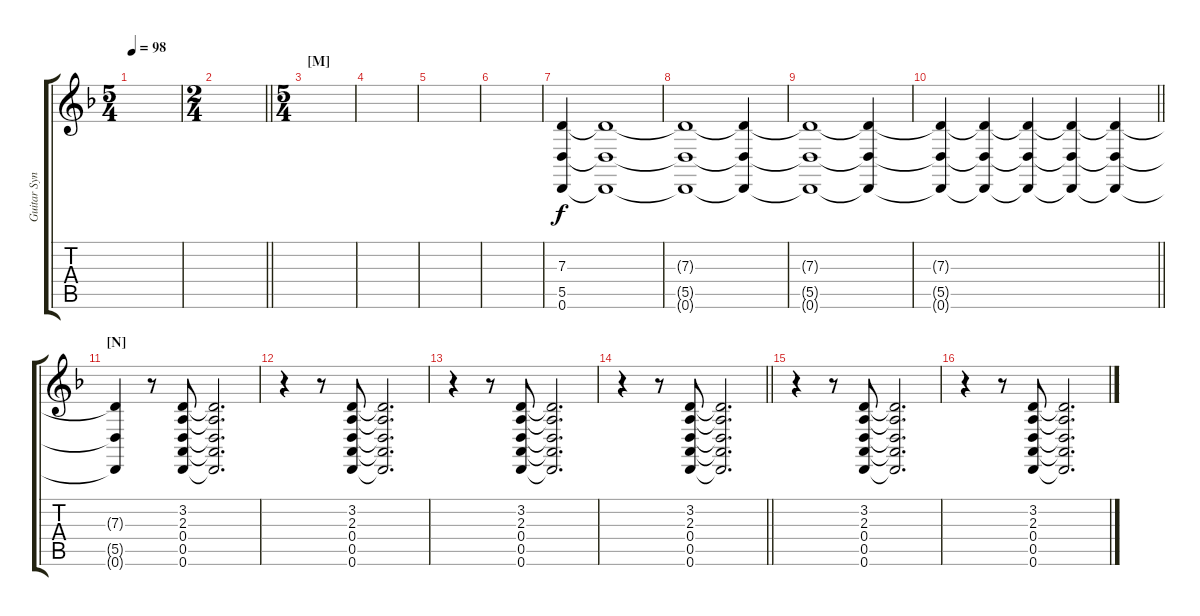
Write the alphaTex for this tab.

\track ("Guitar Synth" "Guitar Syn") {instrument lead2sawtooth}
\staff {score tabs}
\tuning (E4 B3 G3 D3 A2 D2) {hide}
\ts (5 4)
\tempo 98
\clef g2
\ks dminor
|
\ts (2 4)
\barLineRight lightlight
|
\ts (5 4)
\section ("" "[M]")
|
|
|
|
(7.3 5.5 0.6).4{volume 0} (7.3{t} 5.5{t} 0.6{t}).1{volume 10 instrument lead2sawtooth} |
(7.3{t} 5.5{t} 0.6{t}).1{balance 0} (7.3{t} 5.5{t} 0.6{t}).4 |
(7.3{t} 5.5{t} 0.6{t}).1{balance 16} (7.3{t} 5.5{t} 0.6{t}).4{balance 0} |
\barLineRight lightlight
(7.3{t} 5.5{t} 0.6{t}).4{balance 16} (7.3{t} 5.5{t} 0.6{t}).4{balance 0} (7.3{t} 5.5{t} 0.6{t}).4{balance 16} (7.3{t} 5.5{t} 0.6{t}).4{balance 0} (7.3{t} 5.5{t} 0.6{t}).4{balance 16} |
\section ("" "[N]")
(7.3{t} 5.5{t} 0.6{t}).4{volume 6 balance 0} r.8{volume 7 balance 8} (3.2 2.3 0.4 0.5 0.6).8 (3.2{t} 2.3{t} 0.4{t} 0.5{t} 0.6{t}).2{d volume 2} |
r.4 r.8{volume 7} (3.2 2.3 0.4 0.5 0.6).8 (3.2{t} 2.3{t} 0.4{t} 0.5{t} 0.6{t}).2{d volume 3} |
r.4 r.8{volume 7} (3.2 2.3 0.4 0.5 0.6).8 (3.2{t} 2.3{t} 0.4{t} 0.5{t} 0.6{t}).2{d volume 3} |
\barLineRight lightlight
r.4 r.8{volume 7} (3.2 2.3 0.4 0.5 0.6).8 (3.2{t} 2.3{t} 0.4{t} 0.5{t} 0.6{t}).2{d volume 3} |
r.4 r.8{volume 7} (3.2 2.3 0.4 0.5 0.6).8 (3.2{t} 2.3{t} 0.4{t} 0.5{t} 0.6{t}).2{d volume 3} |
r.4 r.8{volume 7} (3.2 2.3 0.4 0.5 0.6).8 (3.2{t} 2.3{t} 0.4{t} 0.5{t} 0.6{t}).2{d volume 3}
